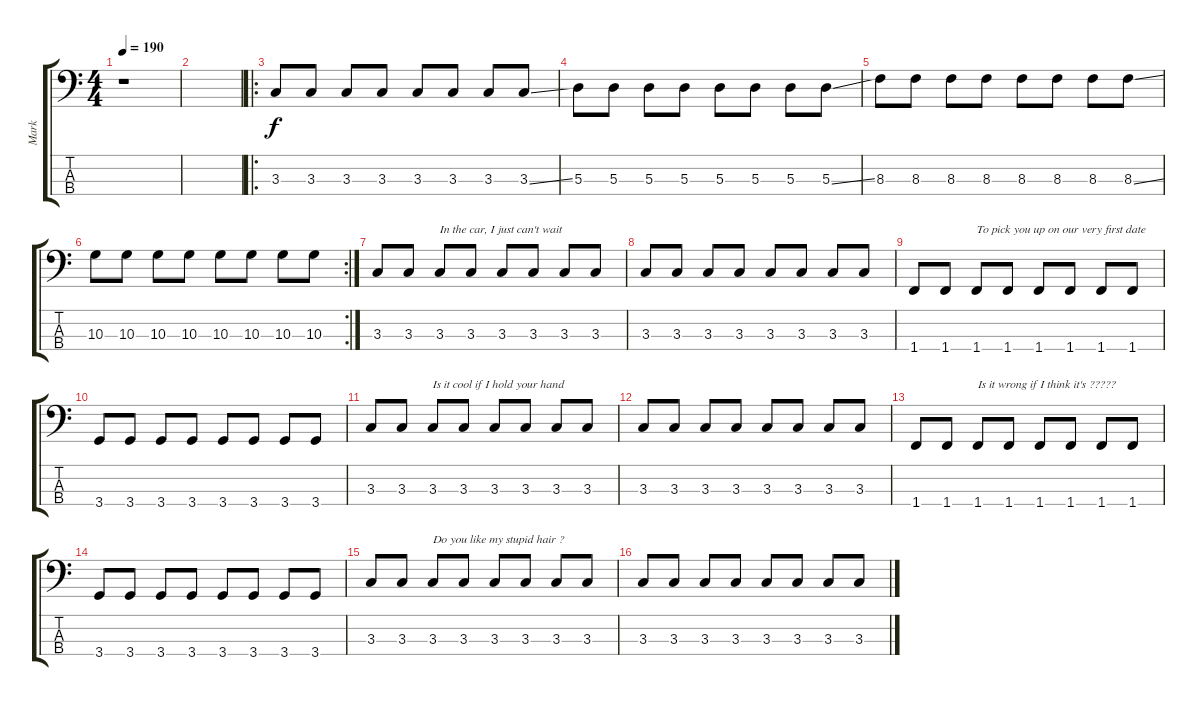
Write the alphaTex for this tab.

\track ("Mark" "Mark") {instrument electricbasspick}
\staff {score tabs}
\tuning (G2 D2 A1 E1) {hide}
\ts (4 4)
\tempo 190
\clef f4
\ks c
r.1{dy f instrument electricbasspick} |
|
\ro
3.3.8 3.3.8 3.3.8 3.3.8 3.3.8 3.3.8 3.3.8 3.3{ss}.8 |
5.3.8 5.3.8 5.3.8 5.3.8 5.3.8 5.3.8 5.3.8 5.3{ss}.8 |
8.3.8 8.3.8 8.3.8 8.3.8 8.3.8 8.3.8 8.3.8 8.3{ss}.8 |
\rc 2
10.3.8 10.3.8 10.3.8 10.3.8 10.3.8 10.3.8 10.3.8 10.3.8 |
3.3.8 3.3.8 3.3.8{txt "In the car, I just can't wait"} 3.3.8 3.3.8 3.3.8 3.3.8 3.3.8 |
3.3.8 3.3.8 3.3.8 3.3.8 3.3.8 3.3.8 3.3.8 3.3.8 |
1.4.8 1.4.8 1.4.8{txt "To pick you up on our very first date"} 1.4.8 1.4.8 1.4.8 1.4.8 1.4.8 |
3.4.8 3.4.8 3.4.8 3.4.8 3.4.8 3.4.8 3.4.8 3.4.8 |
3.3.8 3.3.8 3.3.8{txt "Is it cool if I hold your hand"} 3.3.8 3.3.8 3.3.8 3.3.8 3.3.8 |
3.3.8 3.3.8 3.3.8 3.3.8 3.3.8 3.3.8 3.3.8 3.3.8 |
1.4.8 1.4.8 1.4.8{txt "Is it wrong if I think it's ?????"} 1.4.8 1.4.8 1.4.8 1.4.8 1.4.8 |
3.4.8 3.4.8 3.4.8 3.4.8 3.4.8 3.4.8 3.4.8 3.4.8 |
3.3.8 3.3.8 3.3.8{txt "Do you like my stupid hair ?"} 3.3.8 3.3.8 3.3.8 3.3.8 3.3.8 |
3.3.8 3.3.8 3.3.8 3.3.8 3.3.8 3.3.8 3.3.8 3.3.8
